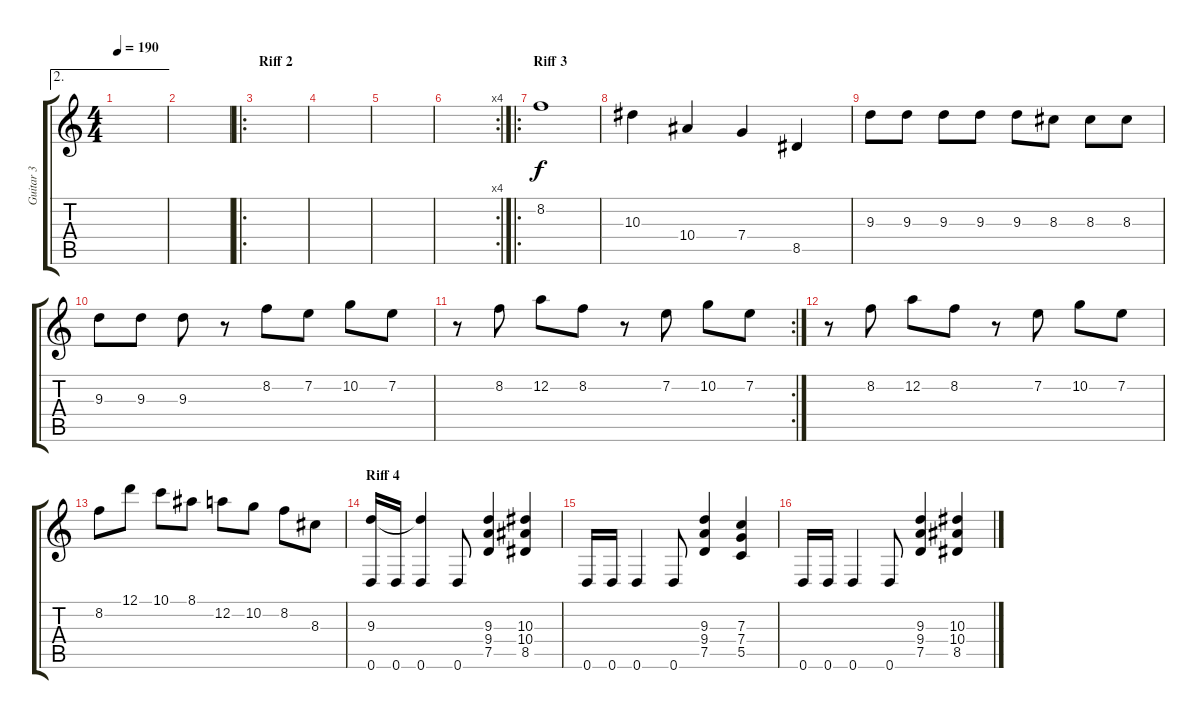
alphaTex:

\track ("Guitar 3" "Guitar 3") {instrument overdrivenguitar}
\staff {score tabs}
\tuning (D4 A3 F3 C3 G2 D2) {hide}
\ae 2
\ts (4 4)
\tempo 190
\clef g2
\ks c
|
|
\ro
\section ("" "Riff 2")
|
|
|
\rc 4
|
\ro
\section ("" "Riff 3")
8.2.1 |
10.3.4 10.4.4 7.4.4 8.5.4 |
9.3.8 9.3.8 9.3.8 9.3.8 9.3.8 8.3.8 8.3.8 8.3.8 |
9.3.8 9.3.8 9.3.8 r.8 8.2.8 7.2.8 10.2.8 7.2.8 |
\rc 2
r.8 8.2.8 12.2.8 8.2.8 r.8 7.2.8 10.2.8 7.2.8 |
r.8 8.2.8 12.2.8 8.2.8 r.8 7.2.8 10.2.8 7.2.8 |
8.2.8 12.1.8 10.1.8 8.1.8 12.2.8 10.2.8 8.2.8 8.3.8 |
\section ("" "Riff 4")
(9.3 0.6).16 0.6.16 (9.3{t} 0.6).4 0.6.8 (9.3 9.4 7.5).4 (10.3 10.4 8.5).4 |
0.6.16 0.6.16 0.6.4 0.6.8 (9.3 9.4 7.5).4 (7.3 7.4 5.5).4 |
0.6.16 0.6.16 0.6.4 0.6.8 (9.3 9.4 7.5).4 (10.3 10.4 8.5).4
